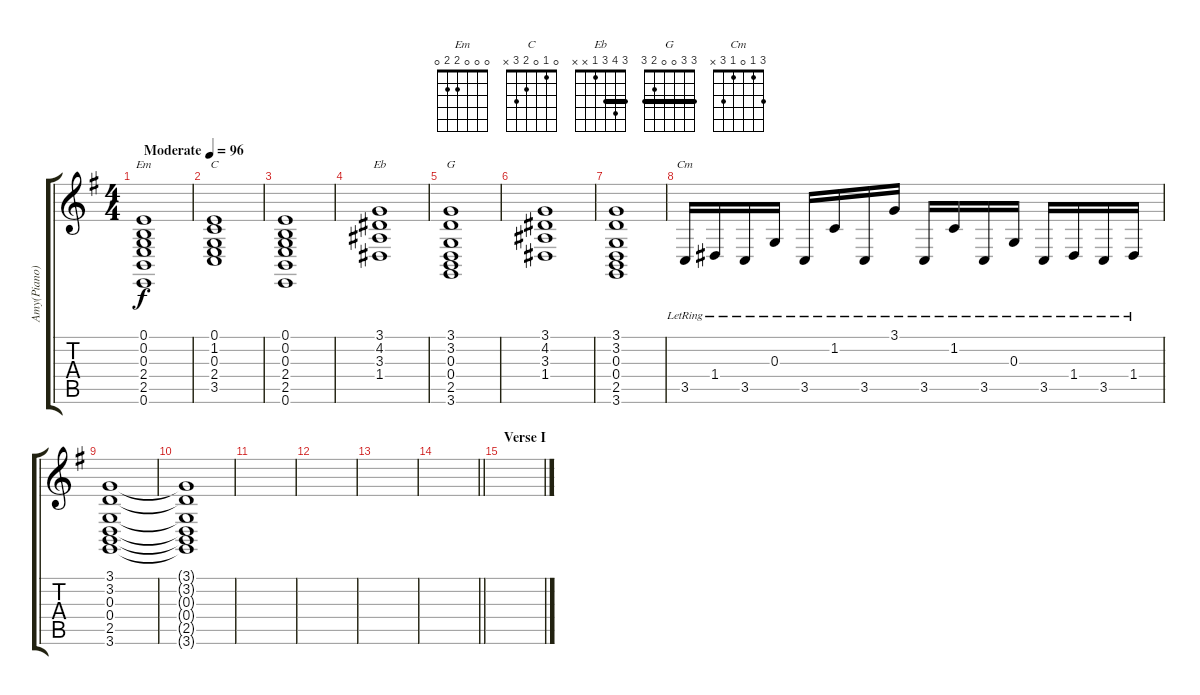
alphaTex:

\track ("Amy(Piano)" "Amy(Piano)") {instrument brightacousticpiano}
\staff {score tabs}
\tuning (E4 B3 G3 D3 A2 E2) {hide}
\chord ("Em" 0 0 0 2 2 0)
\chord ("C" 0 1 0 2 3 x)
\chord ("Eb" 3 4 3 1 x x) {barre 3}
\chord ("G" 3 3 0 0 2 3) {barre 3}
\chord ("Cm" 3 1 0 1 3 x)
\ts (4 4)
\tempo (96 "Moderate")
\clef g2
\ks g
(0.1 0.2 0.3 2.4 2.5 0.6).1{ch "Em" dy f instrument brightacousticpiano} |
(0.1 1.2 0.3 2.4 3.5).1{ch "C"} |
(0.1 0.2 0.3 2.4 2.5 0.6).1 |
(3.1 4.2 3.3 1.4).1{ch "Eb"} |
(3.1 3.2 0.3 0.4 2.5 3.6).1{ch "G"} |
(3.1 4.2 3.3 1.4).1 |
(3.1 3.2 0.3 0.4 2.5 3.6).1 |
3.5{lr}.16{ch "Cm"} 1.4{lr}.16 3.5{lr}.16 0.3{lr}.16 3.5{lr}.16 1.2{lr}.16 3.5{lr}.16 3.1{lr}.16 3.5{lr}.16 1.2{lr}.16 3.5{lr}.16 0.3{lr}.16 3.5{lr}.16 1.4{lr}.16 3.5{lr}.16 1.4{lr}.16 |
(3.1 3.2 0.3 0.4 2.5 3.6).1 |
(3.1{t} 3.2{t} 0.3{t} 0.4{t} 2.5{t} 3.6{t}).1 |
|
|
|
\barLineRight lightlight
|
\section ("" "Verse I")
